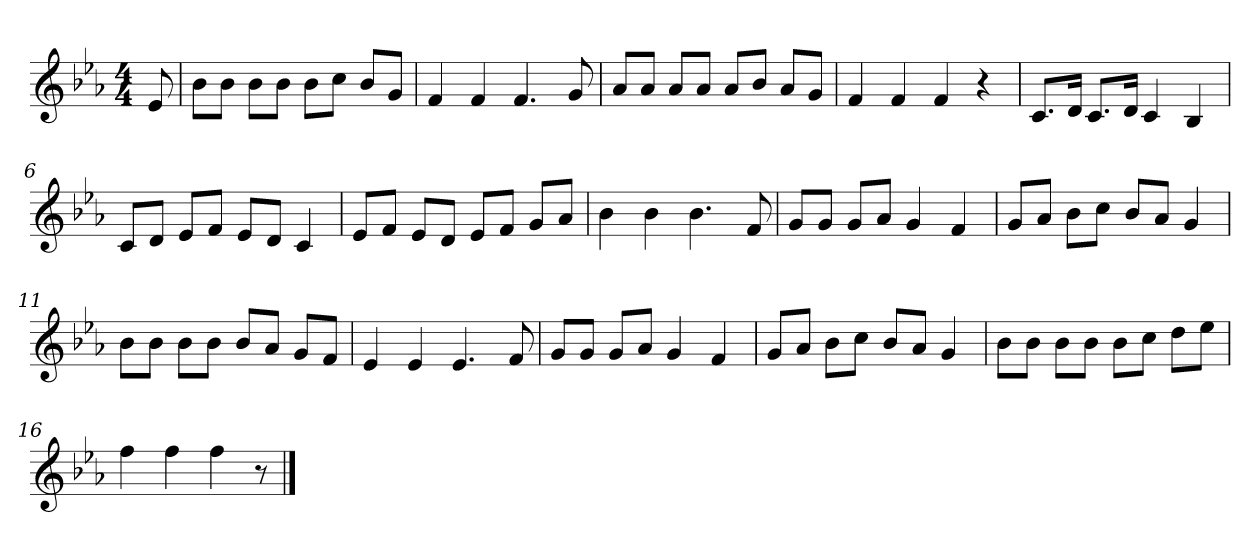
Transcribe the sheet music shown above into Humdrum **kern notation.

**kern
*part1
*staff1
*clefG2
*k[b-e-a-]
*E-:
*M4/4
*MM120
=
8e-
=1
8b-\L
8b-\J
8b-\L
8b-\J
8b-\L
8cc\J
8b-/L
8g/J
=2
4f
4f
4.f
8g
=3
8a-/L
8a-/J
8a-/L
8a-/J
8a-/L
8b-/J
8a-/L
8g/J
=4
4f
4f
4f
4r
=5
8.c/L
16d/Jk
8.c/L
16d/Jk
4c
4B-
=6
8c/L
8d/J
8e-/L
8f/J
8e-/L
8d/J
4c
=7
8e-/L
8f/J
8e-/L
8d/J
8e-/L
8f/J
8g/L
8a-/J
=8
4b-
4b-
4.b-
8f
=9
8g/L
8g/J
8g/L
8a-/J
4g
4f
=10
8g/L
8a-/J
8b-\L
8cc\J
8b-/L
8a-/J
4g
=11
8b-\L
8b-\J
8b-\L
8b-\J
8b-/L
8a-/J
8g/L
8f/J
=12
4e-
4e-
4.e-
8f
=13
8g/L
8g/J
8g/L
8a-/J
4g
4f
=14
8g/L
8a-/J
8b-\L
8cc\J
8b-/L
8a-/J
4g
=15
8b-\L
8b-\J
8b-\L
8b-\J
8b-\L
8cc\J
8dd\L
8ee-\J
=16
4ff
4ff
4ff
8r
==
*-
